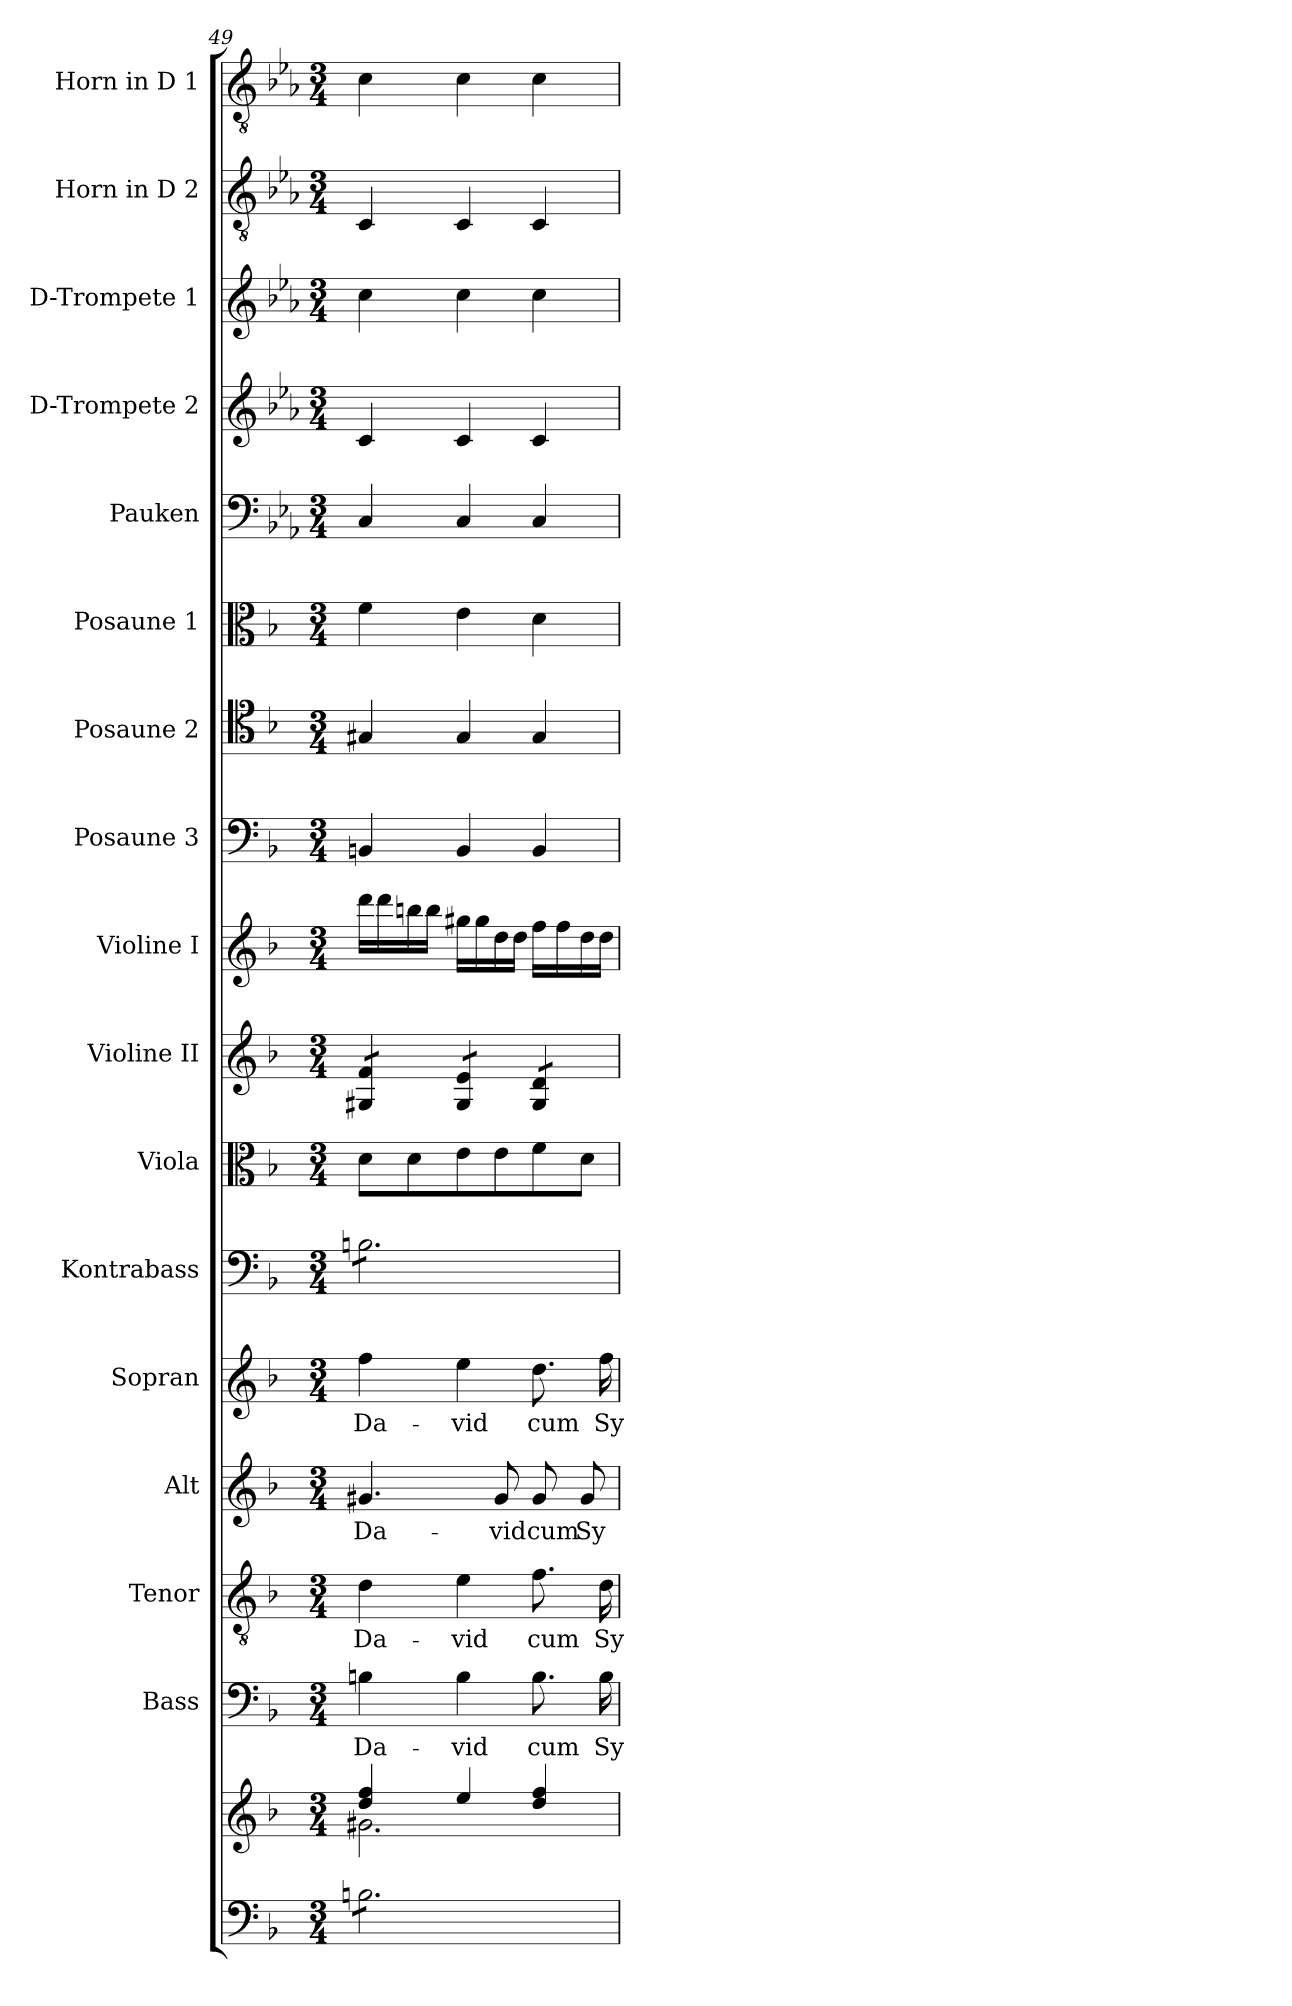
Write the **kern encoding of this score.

**kern	**kern	**kern	**text	**kern	**text	**kern	**text	**kern	**text	**kern	**kern	**kern	**kern	**kern	**kern	**kern	**kern	**kern	**kern	**kern	**kern
*part17	*part17	*part16	*part16	*part15	*part15	*part14	*part14	*part13	*part13	*part12	*part11	*part10	*part9	*part8	*part7	*part6	*part5	*part4	*part3	*part2	*part1
*staff18	*staff17	*staff16	*staff16	*staff15	*staff15	*staff14	*staff14	*staff13	*staff13	*staff12	*staff11	*staff10	*staff9	*staff8	*staff7	*staff6	*staff5	*staff4	*staff3	*staff2	*staff1
*	*	*I"Bass	*	*I"Tenor	*	*I"Alt	*	*I"Sopran	*	*I"Kontrabass	*I"Viola	*I"Violine II	*I"Violine I	*I"Posaune 3	*I"Posaune 2	*I"Posaune 1	*I"Pauken	*I"D-Trompete 2	*I"D-Trompete 1	*I"Horn in D 2	*I"Horn in D 1
*	*	*I'B.	*	*I'T.	*	*I'A.	*	*I'S.	*	*I'Kb.	*I'Vla.	*I'Vl. II	*I'Vl. I	*I'Pos. 3	*I'Pos. 2	*I'Pos. 1	*I'Pk.	*I'D Trp. 2	*I'D Trp. 1	*I'Hrn. 2	*I'Hrn. 1
*clefF4	*clefG2	*clefF4	*	*clefGv2	*	*clefG2	*	*clefG2	*	*clefF4	*clefC3	*clefG2	*clefG2	*clefF4	*clefC4	*clefC3	*clefF4	*clefG2	*clefG2	*clefGv2	*clefGv2
*	*	*	*	*	*	*	*	*	*	*ITrd7c12	*	*	*	*	*	*	*ITrd-1c-2	*ITrd-1c-2	*ITrd-1c-2	*ITrd-1c-2	*ITrd-1c-2
*k[b-]	*k[b-]	*k[b-]	*	*k[b-]	*	*k[b-]	*	*k[b-]	*	*k[b-]	*k[b-]	*k[b-]	*k[b-]	*k[b-]	*k[b-]	*k[b-]	*k[b-]	*k[b-]	*k[b-]	*k[b-]	*k[b-]
*F:	*F:	*F:	*	*F:	*	*F:	*	*F:	*	*F:	*F:	*F:	*F:	*F:	*F:	*F:	*F:	*F:	*F:	*F:	*F:
*M3/4	*M3/4	*M3/4	*	*M3/4	*	*M3/4	*	*M3/4	*	*M3/4	*M3/4	*M3/4	*M3/4	*M3/4	*M3/4	*M3/4	*M3/4	*M3/4	*M3/4	*M3/4	*M3/4
=49	=49	=49	=49	=49	=49	=49	=49	=49	=49	=49	=49	=49	=49	=49	=49	=49	=49	=49	=49	=49	=49
*	*^	*	*	*	*	*	*	*	*	*	*	*	*	*	*	*	*	*	*	*	*
!	!	!	!	!LO:LY:b	!	!LO:LY:b	!	!LO:LY:b	!	!LO:LY:b	!	!	!	!	!	!	!	!	!	!	!	!
*tremolo	*	*	*	*	*	*	*	*	*	*	*	*	*	*	*	*	*	*	*	*	*	*
*	*	*	*	*	*	*	*	*	*	*	*tremolo	*	*	*	*	*	*	*	*	*	*	*
*	*	*	*	*	*	*	*	*	*	*	*	*	*tremolo	*	*	*	*	*	*	*	*	*
8Bn\L	4dd/ 4ff/	2.g#X\	4Bn\	Da-	4d\	Da-	4.g#X/	Da-	4ff\	Da-	8BBn\L	8d\L	8G#X/ 8f/L	16ddd\LL	4BBn/	4G#X/	4f\	4D/	4d/	4dd\	4D/	4d\
.	.	.	.	.	.	.	.	.	.	.	.	.	.	16ddd\	.	.	.	.	.	.	.	.
8Bn\	.	.	.	.	.	.	.	.	.	.	8BBn\	8d\	8G#X/ 8f/J	16bbn\	.	.	.	.	.	.	.	.
.	.	.	.	.	.	.	.	.	.	.	.	.	.	16bb\JJ	.	.	.	.	.	.	.	.
!	!	!	!	!LO:LY:b	!	!LO:LY:b	!	!	!	!LO:LY:b	!	!	!	!	!	!	!	!	!	!	!	!
8Bn\	4ee/	.	4B\	-vid	4e\	-vid	.	.	4ee\	-vid	8BBn\	8e\	8G#/ 8e/L	16gg#X\LL	4BB/	4G#/	4e\	4D/	4d/	4dd\	4D/	4d\
.	.	.	.	.	.	.	.	.	.	.	.	.	.	16gg#\	.	.	.	.	.	.	.	.
!	!	!	!	!	!	!	!	!LO:LY:b	!	!	!	!	!	!	!	!	!	!	!	!	!	!
8Bn\	.	.	.	.	.	.	8g#/	-vid	.	.	8BBn\	8e\	8G#/ 8e/J	16dd\	.	.	.	.	.	.	.	.
.	.	.	.	.	.	.	.	.	.	.	.	.	.	16dd\JJ	.	.	.	.	.	.	.	.
!	!	!	!	!LO:LY:b	!	!LO:LY:b	!	!LO:LY:b	!	!LO:LY:b	!	!	!	!	!	!	!	!	!	!	!	!
8Bn\	4dd/ 4ff/	.	8.B\	cum	8.f\	cum	8g#/	cum	8.dd\	cum	8BBn\	8f\	8G#/ 8d/L	16ff\LL	4BB/	4G#/	4d\	4D/	4d/	4dd\	4D/	4d\
.	.	.	.	.	.	.	.	.	.	.	.	.	.	16ff\	.	.	.	.	.	.	.	.
!	!	!	!	!	!	!	!	!LO:LY:b	!	!	!	!	!	!	!	!	!	!	!	!	!	!
8Bn\J	.	.	.	.	.	.	8g#/	Sy-	.	.	8BBn\J	8d\J	8G#/ 8d/J	16dd\	.	.	.	.	.	.	.	.
*	*	*	*	*	*	*	*	*	*	*	*	*	*Xtremolo	*	*	*	*	*	*	*	*	*
*	*	*	*	*	*	*	*	*	*	*	*Xtremolo	*	*	*	*	*	*	*	*	*	*	*
*Xtremolo	*	*	*	*	*	*	*	*	*	*	*	*	*	*	*	*	*	*	*	*	*	*
!	!	!	!	!LO:LY:b	!	!LO:LY:b	!	!	!	!LO:LY:b	!	!	!	!	!	!	!	!	!	!	!	!
.	.	.	16B\	Sy-	16d\	Sy-	.	.	16ff\	Sy-	.	.	.	16dd\JJ	.	.	.	.	.	.	.	.
*	*v	*v	*	*	*	*	*	*	*	*	*	*	*	*	*	*	*	*	*	*	*	*
=	=	=	=	=	=	=	=	=	=	=	=	=	=	=	=	=	=	=	=	=	=
*-	*-	*-	*-	*-	*-	*-	*-	*-	*-	*-	*-	*-	*-	*-	*-	*-	*-	*-	*-	*-	*-
